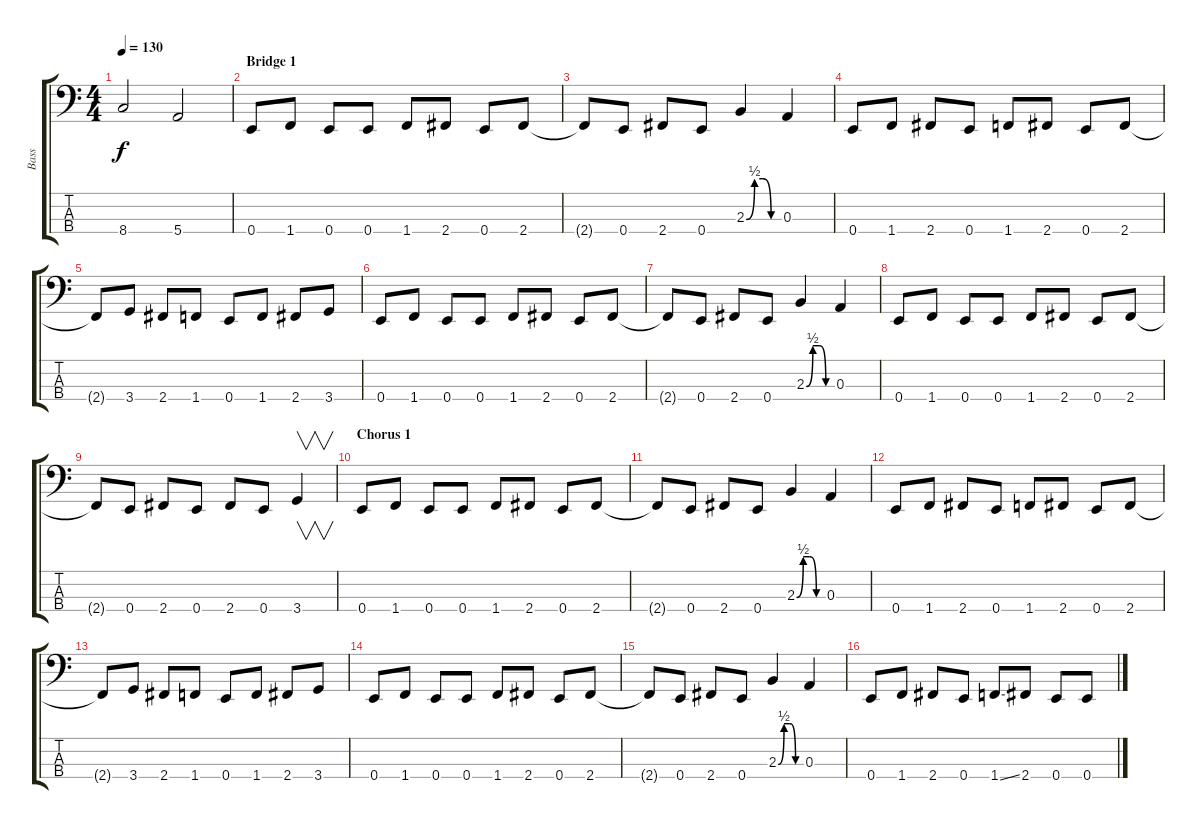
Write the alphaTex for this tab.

\track ("Bass" "Bass") {instrument acousticguitarsteel}
\staff {score tabs}
\tuning (G2 D2 A1 E1) {hide}
\ts (4 4)
\tempo 130
\clef f4
\ks c
8.4.2{dy f} 5.4.2 |
\section ("" "Bridge 1")
0.4.8 1.4.8 0.4.8 0.4.8 1.4.8 2.4.8 0.4.8 2.4.8 |
2.4{t}.8 0.4.8 2.4.8 0.4.8 2.3{be (custom 0 0 15 2 30 2 45 0 60 0)}.4 0.3.4 |
0.4.8 1.4.8 2.4.8 0.4.8 1.4.8 2.4.8 0.4.8 2.4.8 |
2.4{t}.8 3.4.8 2.4.8 1.4.8 0.4.8 1.4.8 2.4.8 3.4.8 |
0.4.8 1.4.8 0.4.8 0.4.8 1.4.8 2.4.8 0.4.8 2.4.8 |
2.4{t}.8 0.4.8 2.4.8 0.4.8 2.3{be (custom 0 0 15 2 30 2 45 0 60 0)}.4 0.3.4 |
0.4.8 1.4.8 0.4.8 0.4.8 1.4.8 2.4.8 0.4.8 2.4.8 |
2.4{t}.8 0.4.8 2.4.8 0.4.8 2.4.8 0.4.8 3.4.4{v} |
\section ("" "Chorus 1")
0.4.8 1.4.8 0.4.8 0.4.8 1.4.8 2.4.8 0.4.8 2.4.8 |
2.4{t}.8 0.4.8 2.4.8 0.4.8 2.3{be (custom 0 0 15 2 30 2 45 0 60 0)}.4 0.3.4 |
0.4.8 1.4.8 2.4.8 0.4.8 1.4.8 2.4.8 0.4.8 2.4.8 |
2.4{t}.8 3.4.8 2.4.8 1.4.8 0.4.8 1.4.8 2.4.8 3.4.8 |
0.4.8 1.4.8 0.4.8 0.4.8 1.4.8 2.4.8 0.4.8 2.4.8 |
2.4{t}.8 0.4.8 2.4.8 0.4.8 2.3{be (custom 0 0 15 2 30 2 45 0 60 0)}.4 0.3.4 |
0.4.8 1.4.8 2.4.8 0.4.8 1.4{ss}.8 2.4.8 0.4.8 0.4.8
